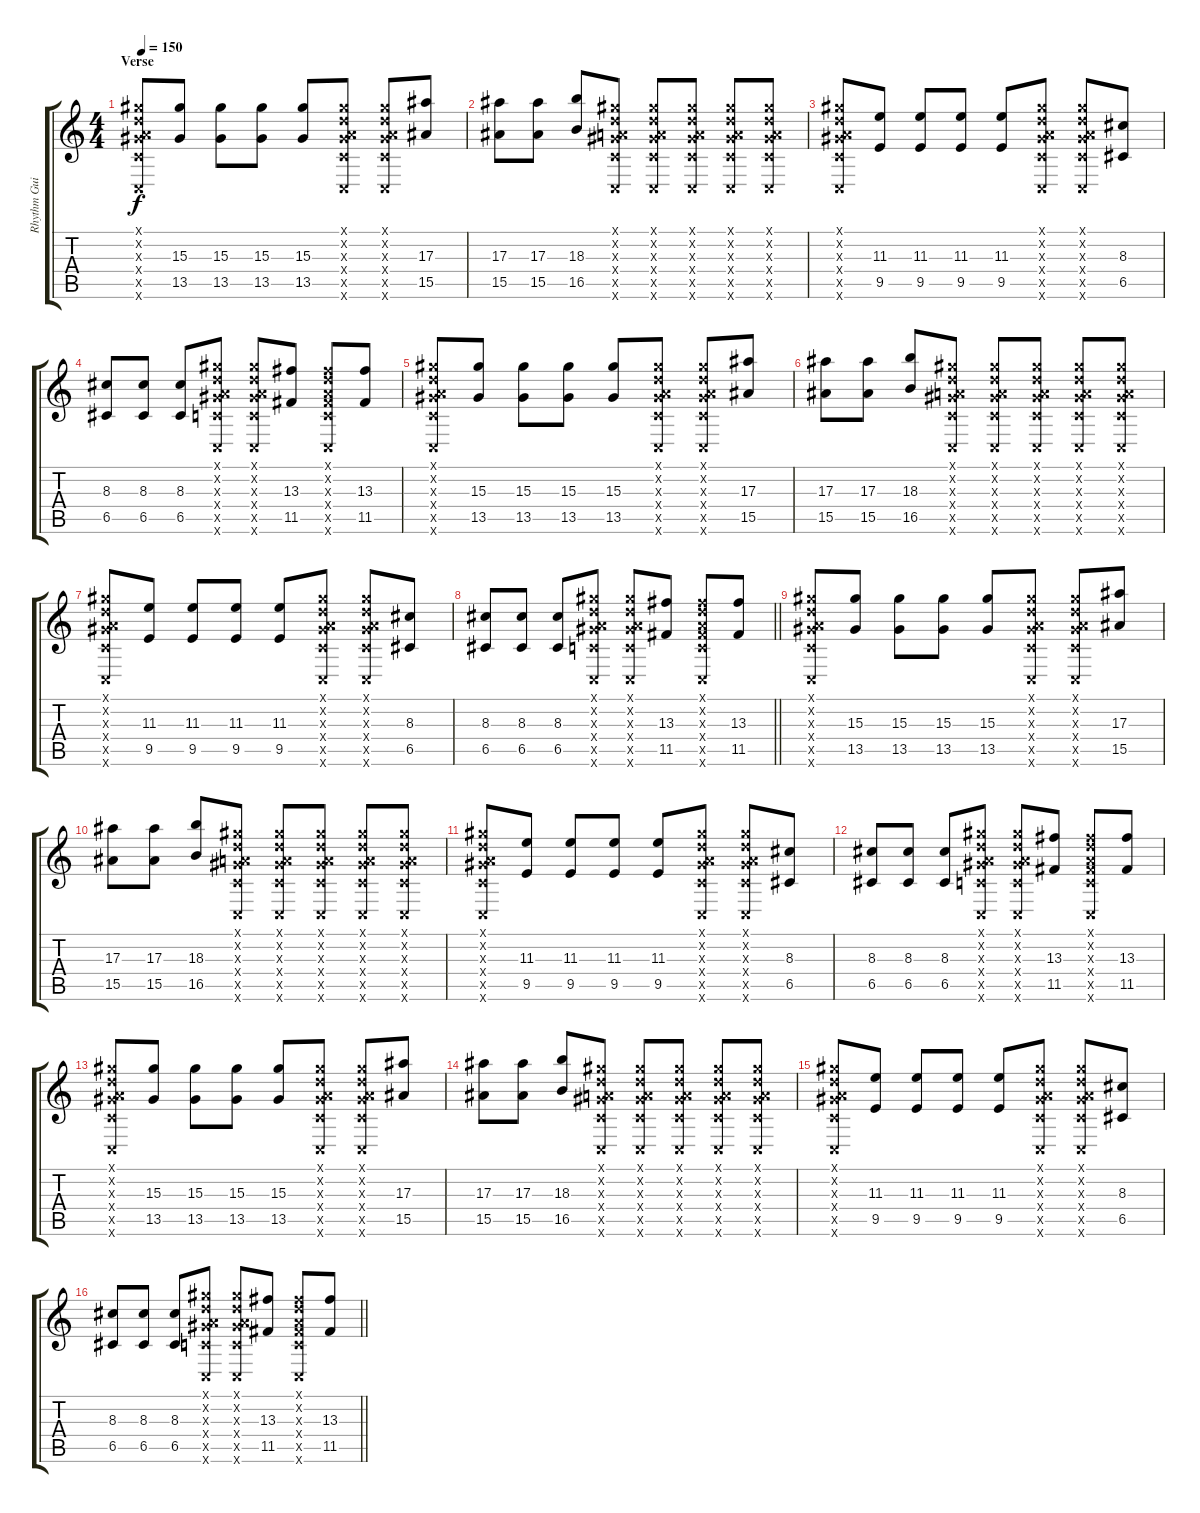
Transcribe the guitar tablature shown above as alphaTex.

\track ("Rhythm Guitar" "Rhythm Gui") {instrument distortionguitar}
\staff {score tabs}
\tuning (D4 A3 F3 C3 G2 C2) {hide}
\ts (4 4)
\section ("" "Verse")
\tempo 150
\clef g2
\ks c
(0.1{x} 0.2{x} 15.3{x} 0.4{x} 13.5{x} 0.6{x}).8{dy f} (15.3 13.5).8 (15.3 13.5).8 (15.3 13.5).8 (15.3 13.5).8 (0.1{x} 0.2{x} 15.3{x} 0.4{x} 13.5{x} 0.6{x}).8 (0.1{x} 0.2{x} 15.3{x} 0.4{x} 13.5{x} 0.6{x}).8 (17.3 15.5).8 |
(17.3 15.5).8 (17.3 15.5).8 (18.3 16.5).8 (0.1{x} 0.2{x} 15.3{x} 0.4{x} 13.5{x} 0.6{x}).8 (0.1{x} 0.2{x} 15.3{x} 0.4{x} 13.5{x} 0.6{x}).8 (0.1{x} 0.2{x} 15.3{x} 0.4{x} 13.5{x} 0.6{x}).8 (0.1{x} 0.2{x} 15.3{x} 0.4{x} 13.5{x} 0.6{x}).8 (0.1{x} 0.2{x} 15.3{x} 0.4{x} 13.5{x} 0.6{x}).8 |
(0.1{x} 0.2{x} 15.3{x} 0.4{x} 13.5{x} 0.6{x}).8 (11.3 9.5).8 (11.3 9.5).8 (11.3 9.5).8 (11.3 9.5).8 (0.1{x} 0.2{x} 15.3{x} 0.4{x} 13.5{x} 0.6{x}).8 (0.1{x} 0.2{x} 15.3{x} 0.4{x} 13.5{x} 0.6{x}).8 (8.3 6.5).8 |
(8.3 6.5).8 (8.3 6.5).8 (8.3 6.5).8 (0.1{x} 0.2{x} 15.3{x} 0.4{x} 13.5{x} 0.6{x}).8 (0.1{x} 0.2{x} 15.3{x} 0.4{x} 13.5{x} 0.6{x}).8 (13.3 11.5).8 (0.1{x} 0.2{x} 13.3{x} 0.4{x} 11.5{x} 0.6{x}).8 (13.3 11.5).8 |
(0.1{x} 0.2{x} 15.3{x} 0.4{x} 13.5{x} 0.6{x}).8 (15.3 13.5).8 (15.3 13.5).8 (15.3 13.5).8 (15.3 13.5).8 (0.1{x} 0.2{x} 15.3{x} 0.4{x} 13.5{x} 0.6{x}).8 (0.1{x} 0.2{x} 15.3{x} 0.4{x} 13.5{x} 0.6{x}).8 (17.3 15.5).8 |
(17.3 15.5).8 (17.3 15.5).8 (18.3 16.5).8 (0.1{x} 0.2{x} 15.3{x} 0.4{x} 13.5{x} 0.6{x}).8 (0.1{x} 0.2{x} 15.3{x} 0.4{x} 13.5{x} 0.6{x}).8 (0.1{x} 0.2{x} 15.3{x} 0.4{x} 13.5{x} 0.6{x}).8 (0.1{x} 0.2{x} 15.3{x} 0.4{x} 13.5{x} 0.6{x}).8 (0.1{x} 0.2{x} 15.3{x} 0.4{x} 13.5{x} 0.6{x}).8 |
(0.1{x} 0.2{x} 15.3{x} 0.4{x} 13.5{x} 0.6{x}).8 (11.3 9.5).8 (11.3 9.5).8 (11.3 9.5).8 (11.3 9.5).8 (0.1{x} 0.2{x} 15.3{x} 0.4{x} 13.5{x} 0.6{x}).8 (0.1{x} 0.2{x} 15.3{x} 0.4{x} 13.5{x} 0.6{x}).8 (8.3 6.5).8 |
\barLineRight lightlight
(8.3 6.5).8 (8.3 6.5).8 (8.3 6.5).8 (0.1{x} 0.2{x} 15.3{x} 0.4{x} 13.5{x} 0.6{x}).8 (0.1{x} 0.2{x} 15.3{x} 0.4{x} 13.5{x} 0.6{x}).8 (13.3 11.5).8 (0.1{x} 0.2{x} 13.3{x} 0.4{x} 11.5{x} 0.6{x}).8 (13.3 11.5).8 |
\section ("" "")
(0.1{x} 0.2{x} 15.3{x} 0.4{x} 13.5{x} 0.6{x}).8 (15.3 13.5).8 (15.3 13.5).8 (15.3 13.5).8 (15.3 13.5).8 (0.1{x} 0.2{x} 15.3{x} 0.4{x} 13.5{x} 0.6{x}).8 (0.1{x} 0.2{x} 15.3{x} 0.4{x} 13.5{x} 0.6{x}).8 (17.3 15.5).8 |
(17.3 15.5).8 (17.3 15.5).8 (18.3 16.5).8 (0.1{x} 0.2{x} 15.3{x} 0.4{x} 13.5{x} 0.6{x}).8 (0.1{x} 0.2{x} 15.3{x} 0.4{x} 13.5{x} 0.6{x}).8 (0.1{x} 0.2{x} 15.3{x} 0.4{x} 13.5{x} 0.6{x}).8 (0.1{x} 0.2{x} 15.3{x} 0.4{x} 13.5{x} 0.6{x}).8 (0.1{x} 0.2{x} 15.3{x} 0.4{x} 13.5{x} 0.6{x}).8 |
(0.1{x} 0.2{x} 15.3{x} 0.4{x} 13.5{x} 0.6{x}).8 (11.3 9.5).8 (11.3 9.5).8 (11.3 9.5).8 (11.3 9.5).8 (0.1{x} 0.2{x} 15.3{x} 0.4{x} 13.5{x} 0.6{x}).8 (0.1{x} 0.2{x} 15.3{x} 0.4{x} 13.5{x} 0.6{x}).8 (8.3 6.5).8 |
(8.3 6.5).8 (8.3 6.5).8 (8.3 6.5).8 (0.1{x} 0.2{x} 15.3{x} 0.4{x} 13.5{x} 0.6{x}).8 (0.1{x} 0.2{x} 15.3{x} 0.4{x} 13.5{x} 0.6{x}).8 (13.3 11.5).8 (0.1{x} 0.2{x} 13.3{x} 0.4{x} 11.5{x} 0.6{x}).8 (13.3 11.5).8 |
(0.1{x} 0.2{x} 15.3{x} 0.4{x} 13.5{x} 0.6{x}).8 (15.3 13.5).8 (15.3 13.5).8 (15.3 13.5).8 (15.3 13.5).8 (0.1{x} 0.2{x} 15.3{x} 0.4{x} 13.5{x} 0.6{x}).8 (0.1{x} 0.2{x} 15.3{x} 0.4{x} 13.5{x} 0.6{x}).8 (17.3 15.5).8 |
(17.3 15.5).8 (17.3 15.5).8 (18.3 16.5).8 (0.1{x} 0.2{x} 15.3{x} 0.4{x} 13.5{x} 0.6{x}).8 (0.1{x} 0.2{x} 15.3{x} 0.4{x} 13.5{x} 0.6{x}).8 (0.1{x} 0.2{x} 15.3{x} 0.4{x} 13.5{x} 0.6{x}).8 (0.1{x} 0.2{x} 15.3{x} 0.4{x} 13.5{x} 0.6{x}).8 (0.1{x} 0.2{x} 15.3{x} 0.4{x} 13.5{x} 0.6{x}).8 |
(0.1{x} 0.2{x} 15.3{x} 0.4{x} 13.5{x} 0.6{x}).8 (11.3 9.5).8 (11.3 9.5).8 (11.3 9.5).8 (11.3 9.5).8 (0.1{x} 0.2{x} 15.3{x} 0.4{x} 13.5{x} 0.6{x}).8 (0.1{x} 0.2{x} 15.3{x} 0.4{x} 13.5{x} 0.6{x}).8 (8.3 6.5).8 |
\barLineRight lightlight
(8.3 6.5).8 (8.3 6.5).8 (8.3 6.5).8 (0.1{x} 0.2{x} 15.3{x} 0.4{x} 13.5{x} 0.6{x}).8 (0.1{x} 0.2{x} 15.3{x} 0.4{x} 13.5{x} 0.6{x}).8 (13.3 11.5).8 (0.1{x} 0.2{x} 13.3{x} 0.4{x} 11.5{x} 0.6{x}).8 (13.3 11.5).8
